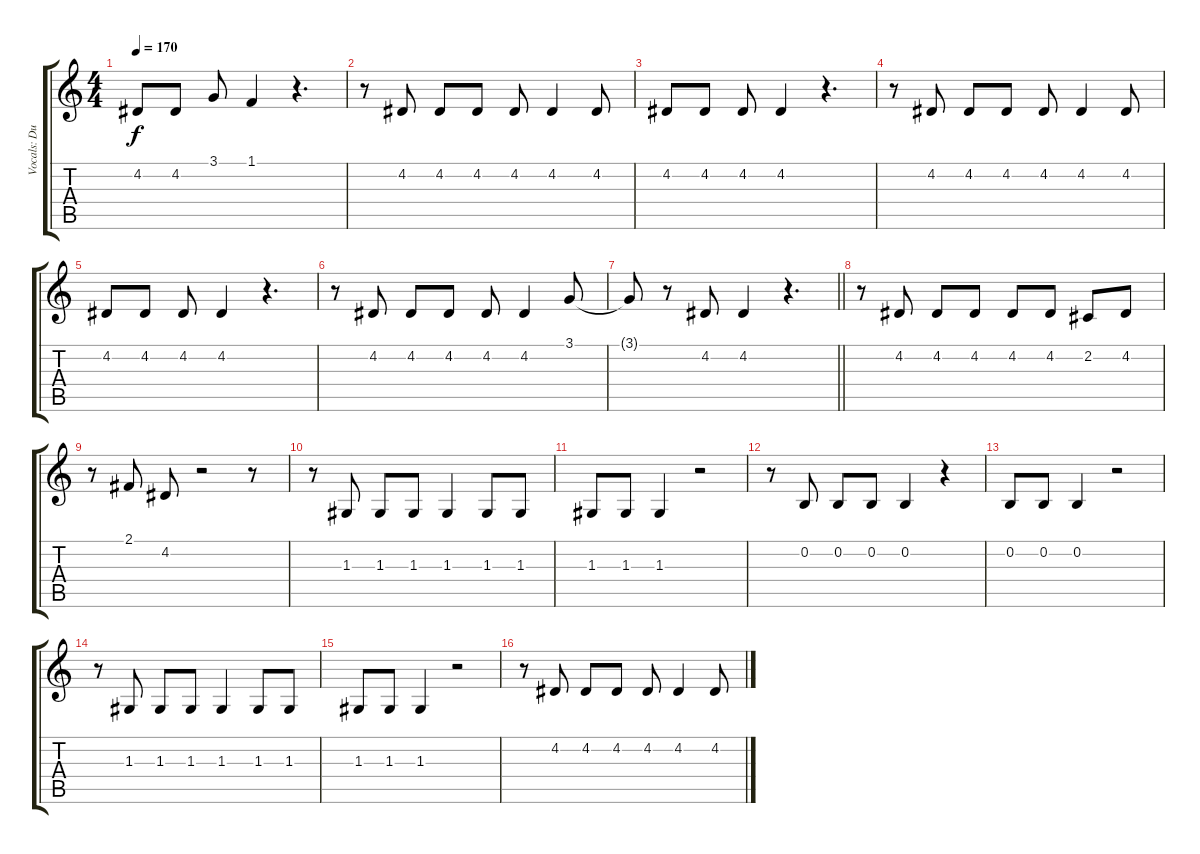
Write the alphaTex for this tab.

\track ("Vocals: Duff" "Vocals: Du") {solo instrument lead2sawtooth}
\staff {score tabs}
\tuning (E4 B3 G3 D3 A2 E2) {hide}
\ts (4 4)
\tempo 170
\clef g2
\ks c
4.2.8{dy f} 4.2.8 3.1.8 1.1.4 r.4{d} |
r.8 4.2.8 4.2.8 4.2.8 4.2.8 4.2.4 4.2.8 |
4.2.8 4.2.8 4.2.8 4.2.4 r.4{d} |
r.8 4.2.8 4.2.8 4.2.8 4.2.8 4.2.4 4.2.8 |
4.2.8 4.2.8 4.2.8 4.2.4 r.4{d} |
r.8 4.2.8 4.2.8 4.2.8 4.2.8 4.2.4 3.1.8 |
\barLineRight lightlight
3.1{t}.8 r.8 4.2.8 4.2.4 r.4{d} |
r.8 4.2.8 4.2.8 4.2.8 4.2.8 4.2.8 2.2.8 4.2.8 |
r.8 2.1.8 4.2.8 r.2 r.8 |
r.8 1.3.8 1.3.8 1.3.8 1.3.4 1.3.8 1.3.8 |
1.3.8 1.3.8 1.3.4 r.2 |
r.8 0.2.8 0.2.8 0.2.8 0.2.4 r.4 |
0.2.8 0.2.8 0.2.4 r.2 |
r.8 1.3.8 1.3.8 1.3.8 1.3.4 1.3.8 1.3.8 |
1.3.8 1.3.8 1.3.4 r.2 |
r.8 4.2.8 4.2.8 4.2.8 4.2.8 4.2.4 4.2.8
